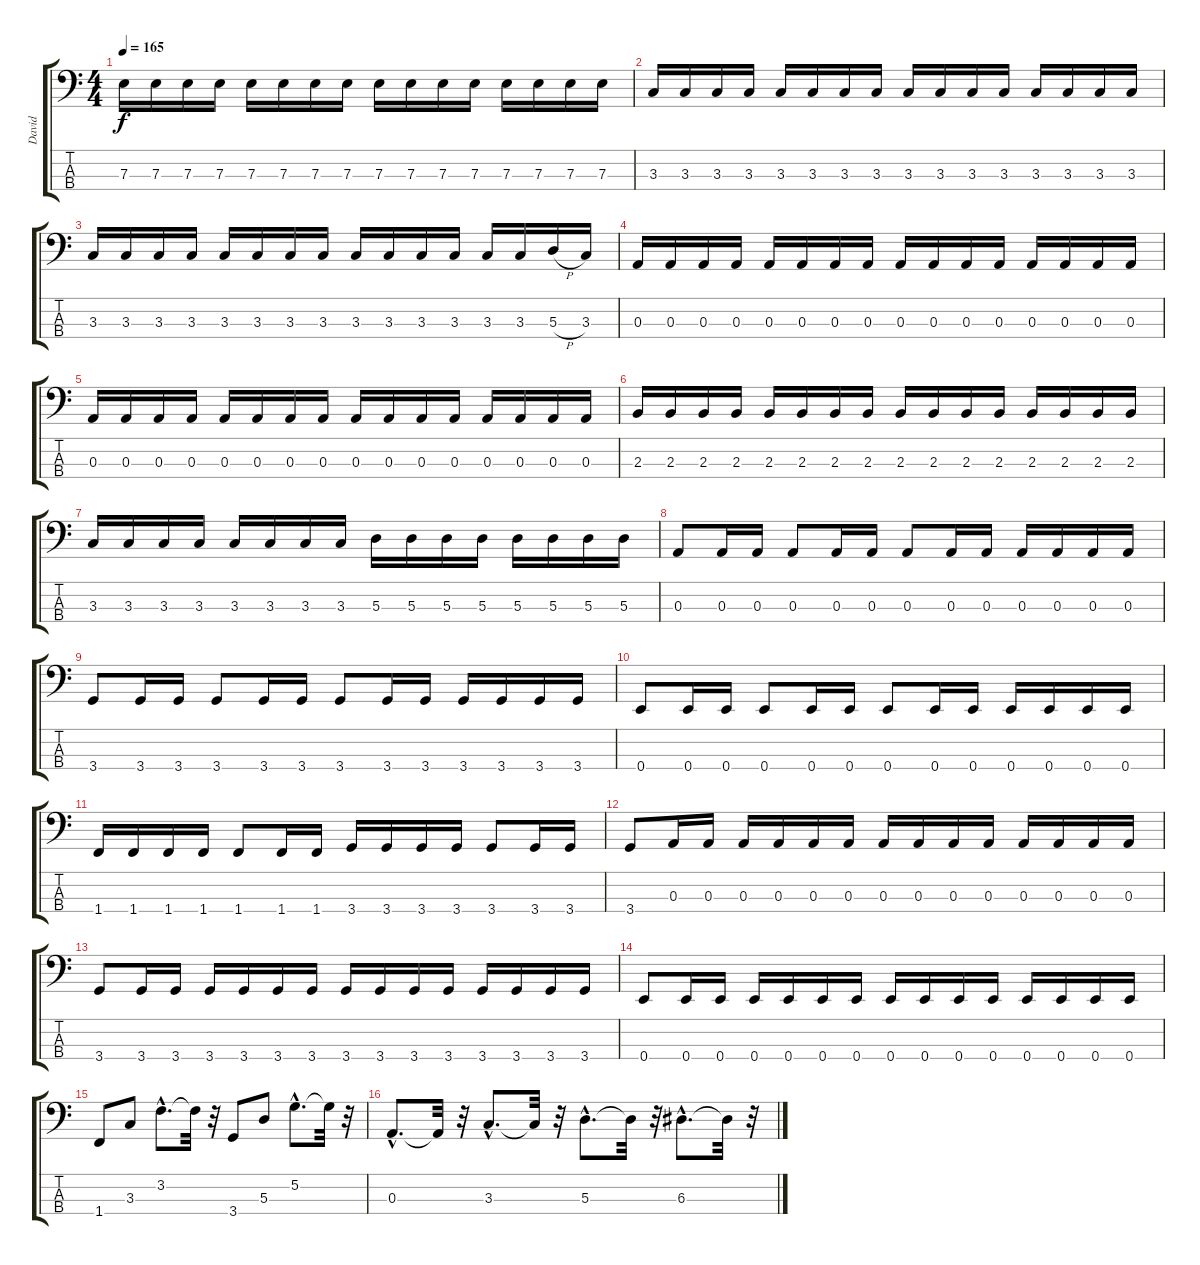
\track ("David" "David") {instrument electricbassfinger}
\staff {score tabs}
\tuning (G2 D2 A1 E1) {hide}
\ts (4 4)
\tempo 165
\clef f4
\ks c
7.3.16{dy f} 7.3.16 7.3.16 7.3.16 7.3.16 7.3.16 7.3.16 7.3.16 7.3.16 7.3.16 7.3.16 7.3.16 7.3.16 7.3.16 7.3.16 7.3.16 |
3.3.16 3.3.16 3.3.16 3.3.16 3.3.16 3.3.16 3.3.16 3.3.16 3.3.16 3.3.16 3.3.16 3.3.16 3.3.16 3.3.16 3.3.16 3.3.16 |
3.3.16 3.3.16 3.3.16 3.3.16 3.3.16 3.3.16 3.3.16 3.3.16 3.3.16 3.3.16 3.3.16 3.3.16 3.3.16 3.3.16 5.3{h}.16 3.3.16 |
0.3.16 0.3.16 0.3.16 0.3.16 0.3.16 0.3.16 0.3.16 0.3.16 0.3.16 0.3.16 0.3.16 0.3.16 0.3.16 0.3.16 0.3.16 0.3.16 |
0.3.16 0.3.16 0.3.16 0.3.16 0.3.16 0.3.16 0.3.16 0.3.16 0.3.16 0.3.16 0.3.16 0.3.16 0.3.16 0.3.16 0.3.16 0.3.16 |
2.3.16 2.3.16 2.3.16 2.3.16 2.3.16 2.3.16 2.3.16 2.3.16 2.3.16 2.3.16 2.3.16 2.3.16 2.3.16 2.3.16 2.3.16 2.3.16 |
3.3.16 3.3.16 3.3.16 3.3.16 3.3.16 3.3.16 3.3.16 3.3.16 5.3.16 5.3.16 5.3.16 5.3.16 5.3.16 5.3.16 5.3.16 5.3.16 |
0.3.8 0.3.16 0.3.16 0.3.8 0.3.16 0.3.16 0.3.8 0.3.16 0.3.16 0.3.16 0.3.16 0.3.16 0.3.16 |
3.4.8 3.4.16 3.4.16 3.4.8 3.4.16 3.4.16 3.4.8 3.4.16 3.4.16 3.4.16 3.4.16 3.4.16 3.4.16 |
0.4.8 0.4.16 0.4.16 0.4.8 0.4.16 0.4.16 0.4.8 0.4.16 0.4.16 0.4.16 0.4.16 0.4.16 0.4.16 |
1.4.16 1.4.16 1.4.16 1.4.16 1.4.8 1.4.16 1.4.16 3.4.16 3.4.16 3.4.16 3.4.16 3.4.8 3.4.16 3.4.16 |
3.4.8 0.3.16 0.3.16 0.3.16 0.3.16 0.3.16 0.3.16 0.3.16 0.3.16 0.3.16 0.3.16 0.3.16 0.3.16 0.3.16 0.3.16 |
3.4.8 3.4.16 3.4.16 3.4.16 3.4.16 3.4.16 3.4.16 3.4.16 3.4.16 3.4.16 3.4.16 3.4.16 3.4.16 3.4.16 3.4.16 |
0.4.8 0.4.16 0.4.16 0.4.16 0.4.16 0.4.16 0.4.16 0.4.16 0.4.16 0.4.16 0.4.16 0.4.16 0.4.16 0.4.16 0.4.16 |
1.4.8 3.3.8 3.2{hac}.8{d} 3.2{t}.32 r.32 3.4.8 5.3.8 5.2{hac}.8{d} 5.2{t}.32 r.32 |
0.3{hac}.8{d} 0.3{t}.32 r.32 3.3{hac}.8{d} 3.3{t}.32 r.32 5.3{hac}.8{d} 5.3{t}.32 r.32 6.3{hac}.8{d} 6.3{t}.32 r.32
